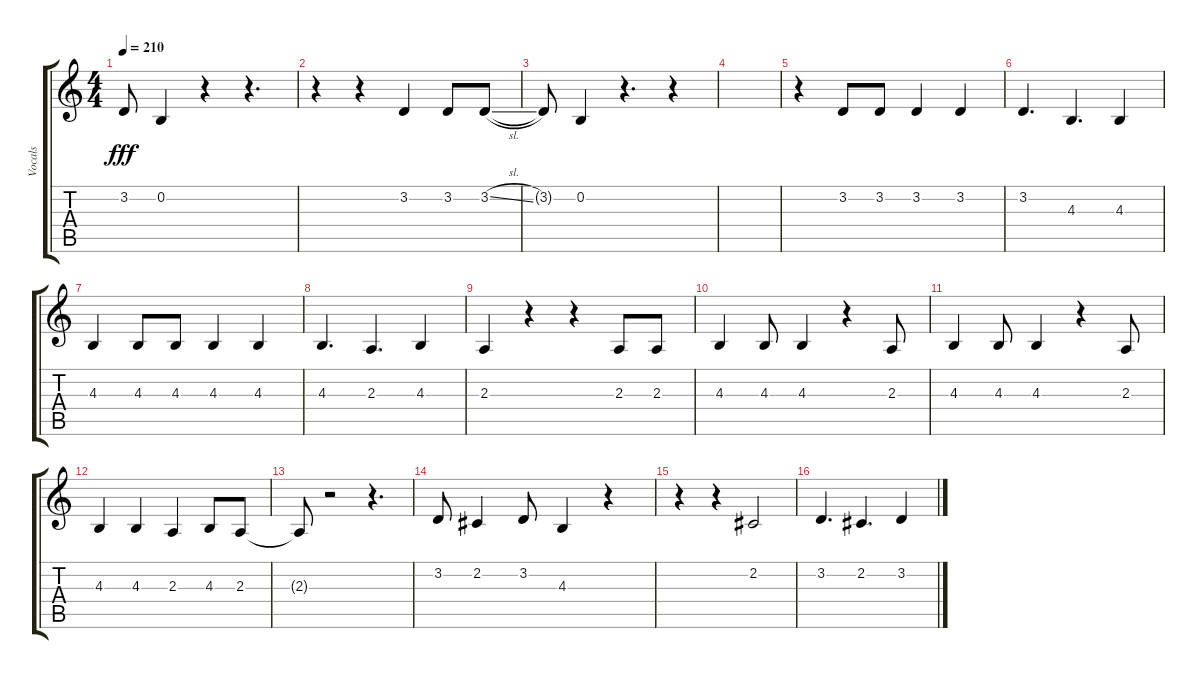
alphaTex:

\track ("Vocals" "Vocals") {instrument tenorsax}
\staff {score tabs}
\tuning (E4 B3 G3 D3 A2 E2) {hide}
\ts (4 4)
\tempo 210
\clef g2
\ks c
3.2{t}.8{dy fff} 0.2.4 r.4 r.4{d} |
r.4 r.4 3.2.4 3.2.8 3.2{sl}.8 |
3.2{t}.8 0.2.4 r.4{d} r.4 |
|
r.4 3.2.8 3.2.8 3.2.4 3.2.4 |
3.2.4{d} 4.3.4{d} 4.3.4 |
4.3.4 4.3.8 4.3.8 4.3.4 4.3.4 |
4.3.4{d} 2.3.4{d} 4.3.4 |
2.3.4 r.4 r.4 2.3.8 2.3.8 |
4.3.4 4.3.8 4.3.4 r.4 2.3.8 |
4.3.4 4.3.8 4.3.4 r.4 2.3.8 |
4.3.4 4.3.4 2.3.4 4.3.8 2.3.8 |
2.3{t}.8 r.2 r.4{d} |
3.2.8 2.2.4 3.2.8 4.3.4 r.4 |
r.4 r.4 2.2.2 |
3.2.4{d} 2.2.4{d} 3.2.4
